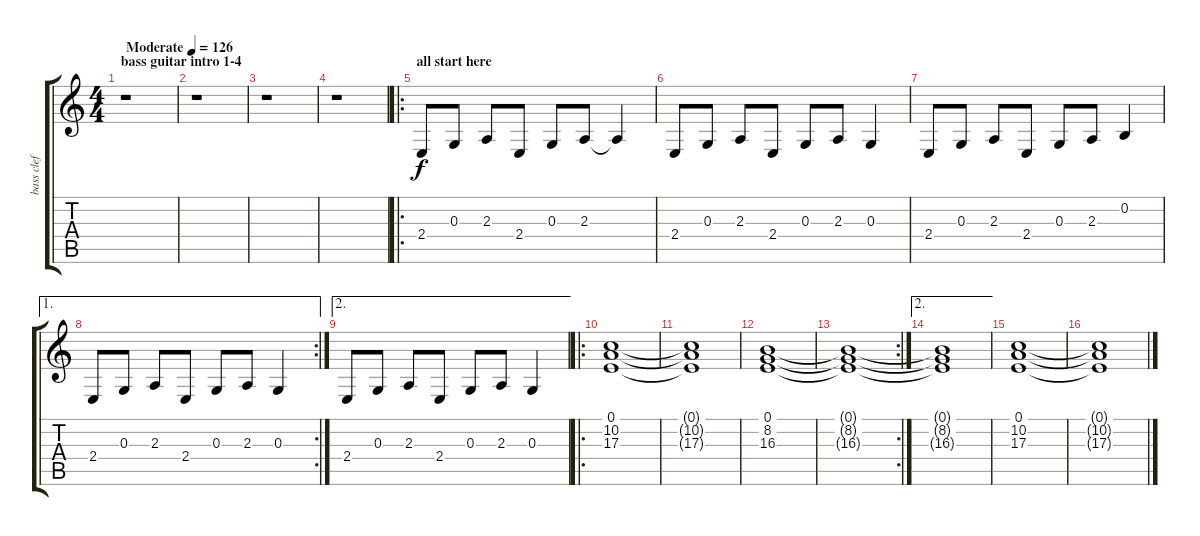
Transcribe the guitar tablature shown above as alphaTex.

\track ("bass clef piano" "bass clef ") {instrument electricgrandpiano}
\staff {score tabs}
\tuning (E4 B3 G3 D3 A2 E2) {hide}
\ts (4 4)
\section ("" "bass guitar intro 1-4")
\tempo (126 "Moderate")
\clef g2
\ks c
r.1{dy f instrument electricgrandpiano} |
r.1 |
r.1 |
\section ("" "")
r.1 |
\ro
\section ("" "all start here")
2.4.8 0.3.8 2.3.8 2.4.8 0.3.8 2.3.8 2.3{t}.4 |
2.4.8 0.3.8 2.3.8 2.4.8 0.3.8 2.3.8 0.3.4 |
2.4.8 0.3.8 2.3.8 2.4.8 0.3.8 2.3.8 0.2.4 |
\ae 1
\rc 2
2.4.8 0.3.8 2.3.8 2.4.8 0.3.8 2.3.8 0.3.4 |
\ae 2
\section ("" "")
2.4.8 0.3.8 2.3.8 2.4.8 0.3.8 2.3.8 0.3.4 |
\ro
(0.1 10.2 17.3).1 |
(0.1{t} 10.2{t} 17.3{t}).1 |
(0.1 8.2 16.3).1 |
\rc 2
\section ("" "")
(0.1{t} 8.2{t} 16.3{t}).1 |
\ae 2
\section ("" "")
(0.1{t} 8.2{t} 16.3{t}).1 |
(0.1 10.2 17.3).1 |
(0.1{t} 10.2{t} 17.3{t}).1
